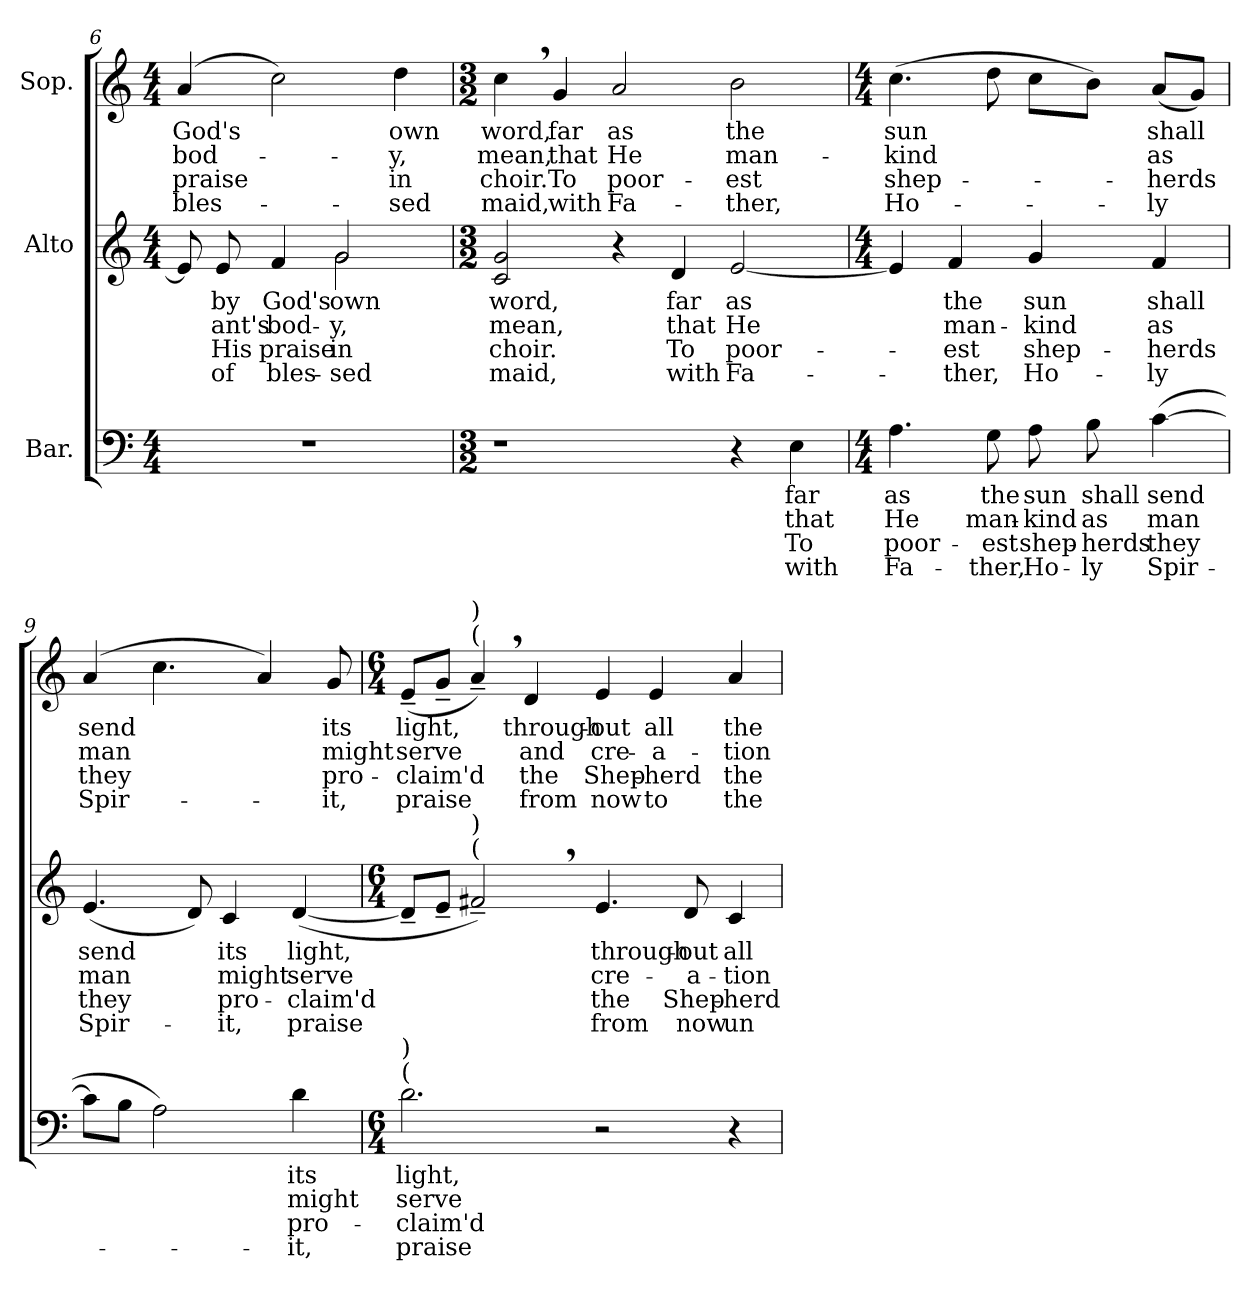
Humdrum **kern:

**kern	**text	**text	**text	**text	**kern	**text	**text	**text	**text	**kern	**text	**text	**text	**text
*part3	*part3	*part3	*part3	*part3	*part2	*part2	*part2	*part2	*part2	*part1	*part1	*part1	*part1	*part1
*staff3	*staff3	*staff3	*staff3	*staff3	*staff2	*staff2	*staff2	*staff2	*staff2	*staff1	*staff1	*staff1	*staff1	*staff1
*I"Bar.	*	*	*	*	*I"Alto	*	*	*	*	*I"Sop.	*	*	*	*
*clefF4	*	*	*	*	*clefG2	*	*	*	*	*clefG2	*	*	*	*
*k[]	*	*	*	*	*k[]	*	*	*	*	*k[]	*	*	*	*
*C:	*	*	*	*	*C:	*	*	*	*	*C:	*	*	*	*
*M4/4	*	*	*	*	*M4/4	*	*	*	*	*M4/4	*	*	*	*
=6	=6	=6	=6	=6	=6	=6	=6	=6	=6	=6	=6	=6	=6	=6
*	*	*	*	*	*^	*	*	*	*	*	*	*	*	*
!	!	!	!	!	!	!	!	!	!	!	!	!LO:LY:b	!LO:LY:b	!LO:LY:b	!LO:LY:b
1r	.	.	.	.	8e/]	2ryy	.	.	.	.	(4a/	God's	bod-	praise	bles-
!	!	!	!	!	!	!	!LO:LY:b	!LO:LY:b	!LO:LY:b	!LO:LY:b	!	!	!	!	!
.	.	.	.	.	8e/	.	by	-ant's	His	of	.	.	.	.	.
!	!	!	!	!	!	!	!LO:LY:b	!LO:LY:b	!LO:LY:b	!LO:LY:b	!	!	!	!	!
.	.	.	.	.	4f/	.	God's	bod-	praise	bles-	2cc\)	.	.	.	.
!	!	!	!	!	!	!	!LO:LY:b	!LO:LY:b	!LO:LY:b	!LO:LY:b	!	!	!	!	!
.	.	.	.	.	2g/	2g\	own	-y,	in	-sed	.	.	.	.	.
!	!	!	!	!	!	!	!	!	!	!	!	!LO:LY:b	!LO:LY:b	!LO:LY:b	!LO:LY:b
.	.	.	.	.	.	.	.	.	.	.	4dd\	own	-y,	in	-sed
*	*	*	*	*	*v	*v	*	*	*	*	*	*	*	*	*
=7	=7	=7	=7	=7	=7	=7	=7	=7	=7	=7	=7	=7	=7	=7
*M3/2	*	*	*	*	*M3/2	*	*	*	*	*M3/2	*	*	*	*
!	!	!	!	!	!	!LO:LY:b	!LO:LY:b	!LO:LY:b	!LO:LY:b	!	!	!	!	!
!	!	!	!	!	!	!	!	!	!	!	!LO:LY:b	!LO:LY:b	!LO:LY:b	!LO:LY:b
1r	.	.	.	.	2c/ 2g/	word,	mean,	choir.	maid,	4cc,>\	word,	mean,	choir.	maid,
!	!	!	!	!	!	!	!	!	!	!	!LO:LY:b	!LO:LY:b	!LO:LY:b	!LO:LY:b
.	.	.	.	.	.	.	.	.	.	4g/	far	that	To	with
!	!	!	!	!	!	!	!	!	!	!	!LO:LY:b	!LO:LY:b	!LO:LY:b	!LO:LY:b
.	.	.	.	.	4r	.	.	.	.	2a/	as	He	poor-	Fa-
!	!	!	!	!	!	!LO:LY:b	!LO:LY:b	!LO:LY:b	!LO:LY:b	!	!	!	!	!
.	.	.	.	.	4d/	far	that	To	with	.	.	.	.	.
!	!	!	!	!	!	!LO:LY:b	!LO:LY:b	!LO:LY:b	!LO:LY:b	!	!	!	!	!
!	!	!	!	!	!	!	!	!	!	!	!LO:LY:b	!LO:LY:b	!LO:LY:b	!LO:LY:b
4r	.	.	.	.	[2e/	as	He	poor-	Fa-	2b\	the	man-	-est	-ther,
!	!LO:LY:b	!LO:LY:b	!LO:LY:b	!LO:LY:b	!	!	!	!	!	!	!	!	!	!
4E\	far	that	To	with	.	.	.	.	.	.	.	.	.	.
!!LO:PB:g=z
=8	=8	=8	=8	=8	=8	=8	=8	=8	=8	=8	=8	=8	=8	=8
*M4/4	*	*	*	*	*M4/4	*	*	*	*	*M4/4	*	*	*	*
!	!LO:LY:b	!LO:LY:b	!LO:LY:b	!LO:LY:b	!	!	!	!	!	!	!	!	!	!
!	!	!	!	!	!	!	!	!	!	!	!LO:LY:b	!LO:LY:b	!LO:LY:b	!LO:LY:b
4.A\	as	He	poor-	Fa-	4e/]	.	.	.	.	(>4.cc\	sun	-kind	shep-	Ho-
!	!	!	!	!	!	!LO:LY:b	!LO:LY:b	!LO:LY:b	!LO:LY:b	!	!	!	!	!
.	.	.	.	.	4f/	the	man-	-est	-ther,	.	.	.	.	.
!	!LO:LY:b	!LO:LY:b	!LO:LY:b	!LO:LY:b	!	!	!	!	!	!	!	!	!	!
8G\	the	man-	-est	-ther,	.	.	.	.	.	8dd\	.	.	.	.
!	!LO:LY:b	!LO:LY:b	!LO:LY:b	!LO:LY:b	!	!	!	!	!	!	!	!	!	!
!	!	!	!	!	!	!LO:LY:b	!LO:LY:b	!LO:LY:b	!LO:LY:b	!	!	!	!	!
8A\	sun	-kind	shep-	Ho-	4g/	sun	-kind	shep-	Ho-	8cc\L	.	.	.	.
!	!LO:LY:b	!LO:LY:b	!LO:LY:b	!LO:LY:b	!	!	!	!	!	!	!	!	!	!
8B\	shall	as	-herds	-ly	.	.	.	.	.	8b\J)	.	.	.	.
!	!LO:LY:b	!LO:LY:b	!LO:LY:b	!LO:LY:b	!	!	!	!	!	!	!	!	!	!
!	!	!	!	!	!	!LO:LY:b	!LO:LY:b	!LO:LY:b	!LO:LY:b	!	!	!	!	!
!	!	!	!	!	!	!	!	!	!	!	!LO:LY:b	!LO:LY:b	!LO:LY:b	!LO:LY:b
(>[4c\	send	man	they	Spir-	4f/	shall	as	-herds	-ly	(<8a/L	shall	as	-herds	-ly
.	.	.	.	.	.	.	.	.	.	8g/J)	.	.	.	.
=9	=9	=9	=9	=9	=9	=9	=9	=9	=9	=9	=9	=9	=9	=9
!	!	!	!	!	!	!LO:LY:b	!LO:LY:b	!LO:LY:b	!LO:LY:b	!	!	!	!	!
!	!	!	!	!	!	!	!	!	!	!	!LO:LY:b	!LO:LY:b	!LO:LY:b	!LO:LY:b
8c\L]	.	.	.	.	(<4.e/	send	man	they	Spir-	(4a/	send	man	they	Spir-
8B\J	.	.	.	.	.	.	.	.	.	.	.	.	.	.
2A\)	.	.	.	.	.	.	.	.	.	4.cc\	.	.	.	.
.	.	.	.	.	8d/)	.	.	.	.	.	.	.	.	.
!	!	!	!	!	!	!LO:LY:b	!LO:LY:b	!LO:LY:b	!LO:LY:b	!	!	!	!	!
.	.	.	.	.	4c/	its	might	pro-	-it,	.	.	.	.	.
.	.	.	.	.	.	.	.	.	.	4a/)	.	.	.	.
!	!LO:LY:b	!LO:LY:b	!LO:LY:b	!LO:LY:b	!	!	!	!	!	!	!	!	!	!
!	!	!	!	!	!	!LO:LY:b	!LO:LY:b	!LO:LY:b	!LO:LY:b	!	!	!	!	!
4d\	its	might	pro-	-it,	(<[4d/	light,	serve	-claim'd	praise	.	.	.	.	.
!	!	!	!	!	!	!	!	!	!	!	!LO:LY:b	!LO:LY:b	!LO:LY:b	!LO:LY:b
.	.	.	.	.	.	.	.	.	.	8g/	its	might	pro-	-it,
=10	=10	=10	=10	=10	=10	=10	=10	=10	=10	=10	=10	=10	=10	=10
*M6/4	*	*	*	*	*M6/4	*	*	*	*	*M6/4	*	*	*	*
!	!LO:LY:b	!LO:LY:b	!LO:LY:b	!LO:LY:b	!	!	!	!	!	!	!	!	!	!
!LO:TX:a:t=(	!	!	!	!	!	!	!	!	!	!	!	!	!	!
!LO:TX:a:t=)	!	!	!	!	!	!	!	!	!	!	!	!	!	!
!	!	!	!	!	!	!	!	!	!	!	!LO:LY:b	!LO:LY:b	!LO:LY:b	!LO:LY:b
2.d\	light,	serve	-claim'd	praise	8d~</L]	.	.	.	.	(<8e~</L	light,	serve	-claim'd	praise
.	.	.	.	.	8e~</J	.	.	.	.	8g~</J	.	.	.	.
!	!	!	!	!	!	!	!	!	!	!LO:TX:a:t=(	!	!	!	!
!	!	!	!	!	!	!	!	!	!	!LO:TX:a:t=)	!	!	!	!
!	!	!	!	!	!LO:TX:a:t=(	!	!	!	!	!	!	!	!	!
!	!	!	!	!	!LO:TX:a:t=)	!	!	!	!	!	!	!	!	!
.	.	.	.	.	2f#X,>~</)	.	.	.	.	4a,>~</)	.	.	.	.
!	!	!	!	!	!	!	!	!	!	!	!LO:LY:b	!LO:LY:b	!LO:LY:b	!LO:LY:b
.	.	.	.	.	.	.	.	.	.	4d/	through-	and	the	from
!	!	!	!	!	!	!LO:LY:b	!LO:LY:b	!LO:LY:b	!LO:LY:b	!	!	!	!	!
!	!	!	!	!	!	!	!	!	!	!	!LO:LY:b	!LO:LY:b	!LO:LY:b	!LO:LY:b
2r	.	.	.	.	4.e/	through-	cre-	the	from	4e/	-out	cre-	Shep-	now
!	!	!	!	!	!	!	!	!	!	!	!LO:LY:b	!LO:LY:b	!LO:LY:b	!LO:LY:b
.	.	.	.	.	.	.	.	.	.	4e/	all	-a-	-herd	to
!	!	!	!	!	!	!LO:LY:b	!LO:LY:b	!LO:LY:b	!LO:LY:b	!	!	!	!	!
.	.	.	.	.	8d/	-out	-a-	Shep-	now	.	.	.	.	.
!	!	!	!	!	!	!LO:LY:b	!LO:LY:b	!LO:LY:b	!LO:LY:b	!	!	!	!	!
!	!	!	!	!	!	!	!	!	!	!	!LO:LY:b	!LO:LY:b	!LO:LY:b	!LO:LY:b
4r	.	.	.	.	4c/	all	-tion	-herd	un-	4a/	the	-tion	the	the
=	=	=	=	=	=	=	=	=	=	=	=	=	=	=
*-	*-	*-	*-	*-	*-	*-	*-	*-	*-	*-	*-	*-	*-	*-
